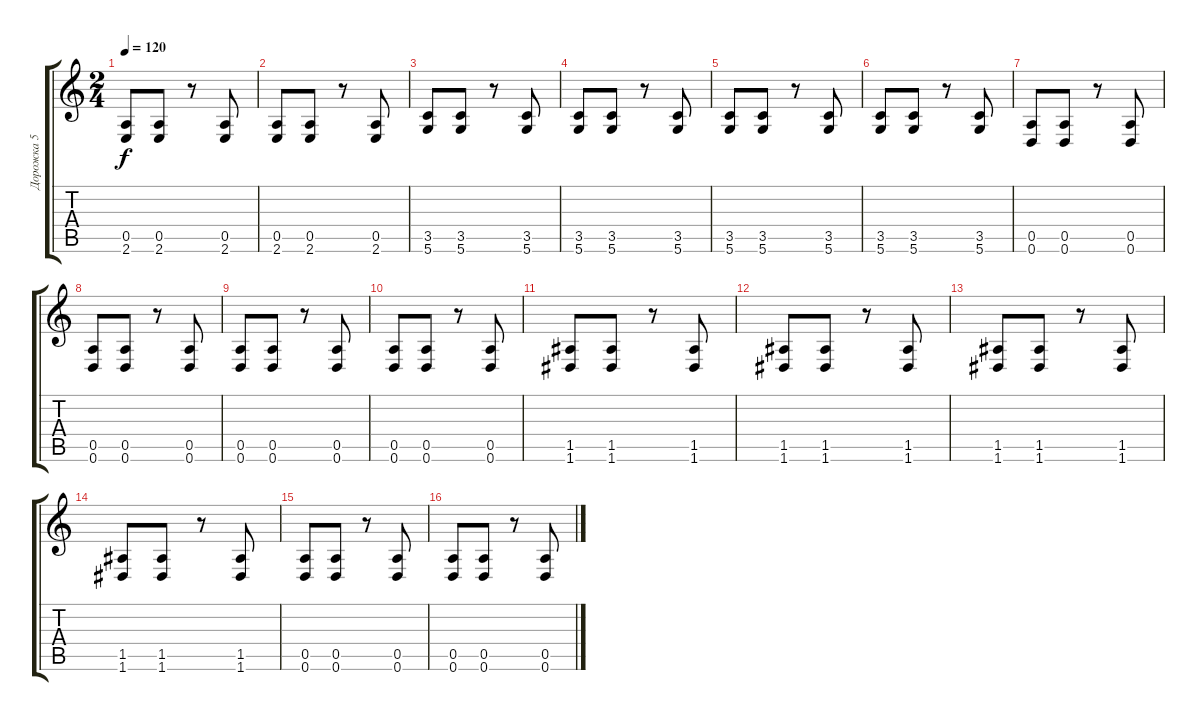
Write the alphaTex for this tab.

\track ("Дорожка 5" "Дорожка 5") {instrument distortionguitar}
\staff {score tabs}
\tuning (E4 B3 G3 D3 A2 D2) {hide}
\ts (2 4)
\tempo 120
\clef g2
\ks c
(0.5 2.6).8{dy f} (0.5 2.6).8 r.8 (0.5 2.6).8 |
(0.5 2.6).8 (0.5 2.6).8 r.8 (0.5 2.6).8 |
(3.5 5.6).8 (3.5 5.6).8 r.8 (3.5 5.6).8 |
(3.5 5.6).8 (3.5 5.6).8 r.8 (3.5 5.6).8 |
(3.5 5.6).8 (3.5 5.6).8 r.8 (3.5 5.6).8 |
(3.5 5.6).8 (3.5 5.6).8 r.8 (3.5 5.6).8 |
(0.5 0.6).8 (0.5 0.6).8 r.8 (0.5 0.6).8 |
(0.5 0.6).8 (0.5 0.6).8 r.8 (0.5 0.6).8 |
(0.5 0.6).8 (0.5 0.6).8 r.8 (0.5 0.6).8 |
(0.5 0.6).8 (0.5 0.6).8 r.8 (0.5 0.6).8 |
(1.5 1.6).8 (1.5 1.6).8 r.8 (1.5 1.6).8 |
(1.5 1.6).8 (1.5 1.6).8 r.8 (1.5 1.6).8 |
(1.5 1.6).8 (1.5 1.6).8 r.8 (1.5 1.6).8 |
(1.5 1.6).8 (1.5 1.6).8 r.8 (1.5 1.6).8 |
(0.5 0.6).8 (0.5 0.6).8 r.8 (0.5 0.6).8 |
(0.5 0.6).8 (0.5 0.6).8 r.8 (0.5 0.6).8
